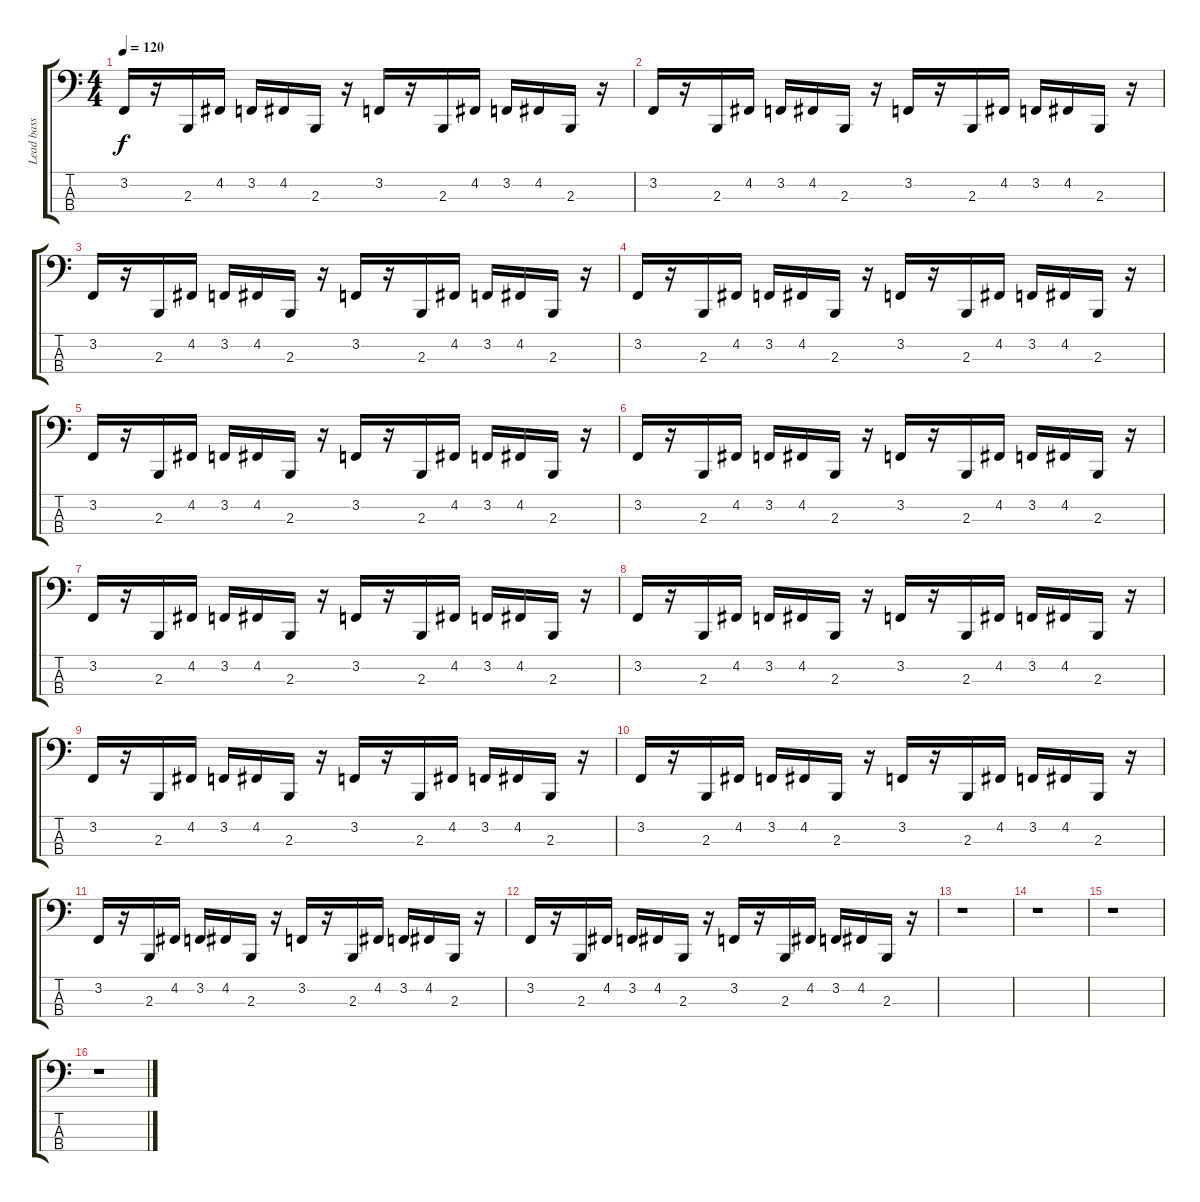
\track ("Lead bass" "Lead bass") {instrument lead8bassandlead}
\staff {score tabs}
\tuning (G2 D2 A1 E1) {hide}
\ts (4 4)
\tempo 120
\clef f4
\ks c
3.2.16{dy f} r.16 2.3.16 4.2.16 3.2.16 4.2.16 2.3.16 r.16 3.2.16 r.16 2.3.16 4.2.16 3.2.16 4.2.16 2.3.16 r.16 |
3.2.16 r.16 2.3.16 4.2.16 3.2.16 4.2.16 2.3.16 r.16 3.2.16 r.16 2.3.16 4.2.16 3.2.16 4.2.16 2.3.16 r.16 |
3.2.16 r.16 2.3.16 4.2.16 3.2.16 4.2.16 2.3.16 r.16 3.2.16 r.16 2.3.16 4.2.16 3.2.16 4.2.16 2.3.16 r.16 |
3.2.16 r.16 2.3.16 4.2.16 3.2.16 4.2.16 2.3.16 r.16 3.2.16 r.16 2.3.16 4.2.16 3.2.16 4.2.16 2.3.16 r.16 |
3.2.16 r.16 2.3.16 4.2.16 3.2.16 4.2.16 2.3.16 r.16 3.2.16 r.16 2.3.16 4.2.16 3.2.16 4.2.16 2.3.16 r.16 |
3.2.16 r.16 2.3.16 4.2.16 3.2.16 4.2.16 2.3.16 r.16 3.2.16 r.16 2.3.16 4.2.16 3.2.16 4.2.16 2.3.16 r.16 |
3.2.16 r.16 2.3.16 4.2.16 3.2.16 4.2.16 2.3.16 r.16 3.2.16 r.16 2.3.16 4.2.16 3.2.16 4.2.16 2.3.16 r.16 |
3.2.16 r.16 2.3.16 4.2.16 3.2.16 4.2.16 2.3.16 r.16 3.2.16 r.16 2.3.16 4.2.16 3.2.16 4.2.16 2.3.16 r.16 |
3.2.16 r.16 2.3.16 4.2.16 3.2.16 4.2.16 2.3.16 r.16 3.2.16 r.16 2.3.16 4.2.16 3.2.16 4.2.16 2.3.16 r.16 |
3.2.16 r.16 2.3.16 4.2.16 3.2.16 4.2.16 2.3.16 r.16 3.2.16 r.16 2.3.16 4.2.16 3.2.16 4.2.16 2.3.16 r.16 |
3.2.16 r.16 2.3.16 4.2.16 3.2.16 4.2.16 2.3.16 r.16 3.2.16 r.16 2.3.16 4.2.16 3.2.16 4.2.16 2.3.16 r.16 |
3.2.16 r.16 2.3.16 4.2.16 3.2.16 4.2.16 2.3.16 r.16 3.2.16 r.16 2.3.16 4.2.16 3.2.16 4.2.16 2.3.16 r.16 |
r.1 |
r.1 |
r.1 |
r.1
